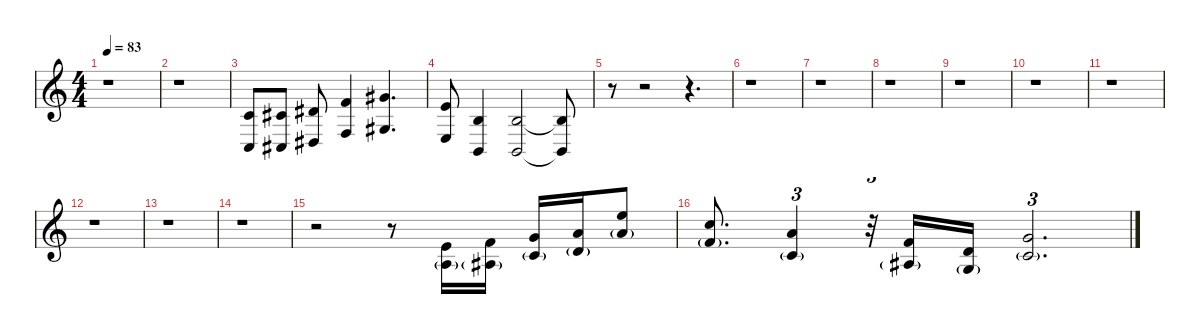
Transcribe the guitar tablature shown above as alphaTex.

\defaultSystemsLayout 4
\hideDynamics
\bracketExtendMode nobrackets
\singleTrackTrackNamePolicy hidden
\multiTrackTrackNamePolicy hidden
\firstSystemTrackNameMode fullname
\firstSystemTrackNameOrientation horizontal
\otherSystemsTrackNameOrientation horizontal
\track ("Voix" "led.synth.") {instrument lead3calliope}
\staff {score}
\tuning (E4 B3 G3 D3 A2 E2)
\ts (4 4)
\tempo 83
\clef g2
\ks c
r.1{dy f beam Down} |
r.1{beam Down} |
(5.3 3.5).8{beam Up} (6.3{acc #} 4.5{acc #}).8{beam Up} (8.3{acc #} 6.5{acc #}).8{beam Up} (6.2 3.4).4{beam Up} (9.2{acc #} 6.4{acc #}).4{d beam Up} |
(5.2 2.4).8{beam Up} (4.3 2.5).4{beam Up} (4.3 2.5).2{beam Up} (4.3{t} 2.5{t}).8{beam Up} |
r.8{beam Down} r.2{beam Down} r.4{d beam Down} |
r.1{beam Down} |
r.1{beam Down} |
r.1{beam Down} |
r.1{beam Down} |
r.1{beam Down} |
r.1{beam Down} |
r.1{beam Down} |
r.1{beam Down} |
r.1{beam Down} |
r.2{beam Down} r.8{beam Down} (9.3 7.4{g}).16{beam Up} (10.3 8.4{g acc #}).16{beam Up} (12.3 10.4{g}).16{beam Up} (10.2 7.3{g}).16{beam Up} (12.1 10.2{g}).8{beam Up} |
(13.2 10.3{g}).8{d beam Up} (10.2 5.3{g}).4{tu (3 2) beam Up} r.32{tu (3 2) beam Up} (10.3 8.4{g acc #}).16{beam Up} (12.4 10.5{g}).16{beam Up} (12.3 10.4{g}).2{d tu (3 2) beam Up}
